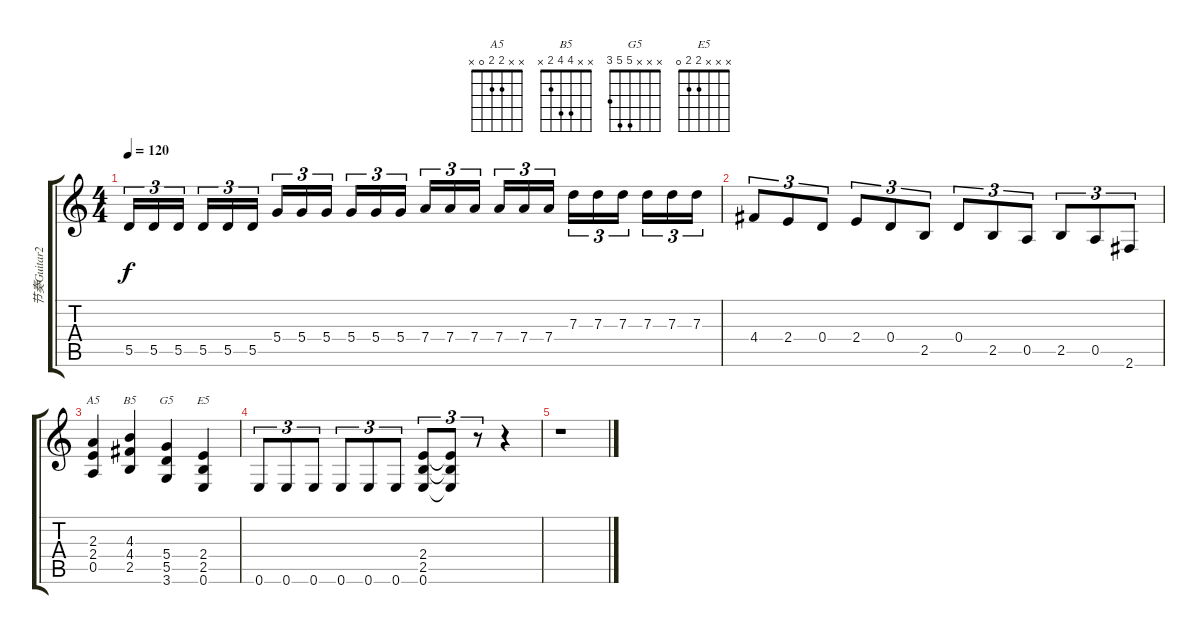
\track ("节奏Guitar2" "节奏Guitar2") {instrument distortionguitar}
\staff {score tabs}
\tuning (E4 B3 G3 D3 A2 E2) {hide}
\chord ("A5" x x 2 2 0 x)
\chord ("B5" x x 4 4 2 x)
\chord ("G5" x x x 5 5 3)
\chord ("E5" x x x 2 2 0)
\ts (4 4)
\tempo 120
\clef g2
\ks c
5.5.16{tu (3 2) dy f} 5.5.16{tu (3 2)} 5.5.16{tu (3 2)} 5.5.16{tu (3 2)} 5.5.16{tu (3 2)} 5.5.16{tu (3 2)} 5.4.16{tu (3 2)} 5.4.16{tu (3 2)} 5.4.16{tu (3 2)} 5.4.16{tu (3 2)} 5.4.16{tu (3 2)} 5.4.16{tu (3 2)} 7.4.16{tu (3 2)} 7.4.16{tu (3 2)} 7.4.16{tu (3 2)} 7.4.16{tu (3 2)} 7.4.16{tu (3 2)} 7.4.16{tu (3 2)} 7.3.16{tu (3 2)} 7.3.16{tu (3 2)} 7.3.16{tu (3 2)} 7.3.16{tu (3 2)} 7.3.16{tu (3 2)} 7.3.16{tu (3 2)} |
4.4.8{tu (3 2)} 2.4.8{tu (3 2)} 0.4.8{tu (3 2)} 2.4.8{tu (3 2)} 0.4.8{tu (3 2)} 2.5.8{tu (3 2)} 0.4.8{tu (3 2)} 2.5.8{tu (3 2)} 0.5.8{tu (3 2)} 2.5.8{tu (3 2)} 0.5.8{tu (3 2)} 2.6.8{tu (3 2)} |
(2.3 2.4 0.5).4{ch "A5"} (4.3 4.4 2.5).4{ch "B5"} (5.4 5.5 3.6).4{ch "G5"} (2.4 2.5 0.6).4{ch "E5"} |
0.6.8{tu (3 2)} 0.6.8{tu (3 2)} 0.6.8{tu (3 2)} 0.6.8{tu (3 2)} 0.6.8{tu (3 2)} 0.6.8{tu (3 2)} (2.4 2.5 0.6).8{tu (3 2)} (2.4{t} 2.5{t} 0.6{t}).8{tu (3 2)} r.8{tu (3 2)} r.4 |
r.1
